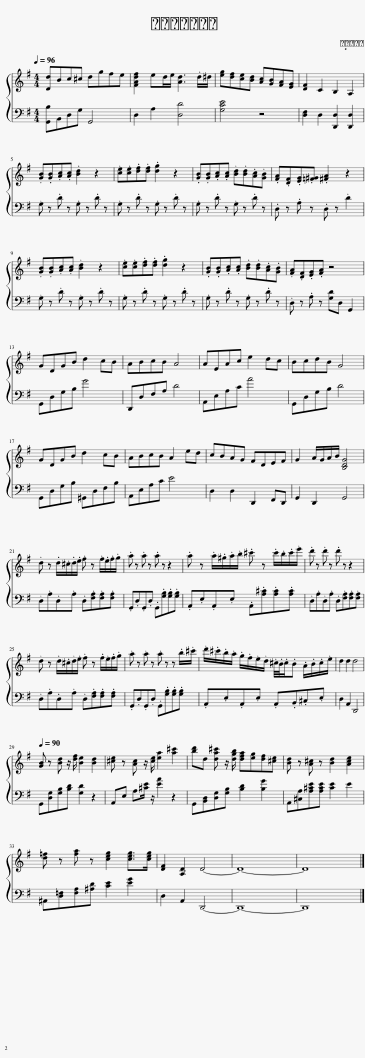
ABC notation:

X:1
%%score { 1 | 2 }
L:1/8
Q:1/4=96
M:4/4
I:linebreak $
K:G
V:1 treble
V:2 bass
V:1
 [Dd]Bc^c dgfe | [FAdf]2 ed/e/ [Ad]3 .d/^d/ | [eg][df][ce][Bd] [Ac][GB][FA][EG] | [DF]2 C2 B,2 A,2 |$ .[GB].[GB].[Ac].[Ac] .[Bd]2 z2 | %5
 .[ce].[ce].[df].[df] .[dg]2 z2 | .[GB].[GB].[Ac].[Ac] .[Bd].[Bd].[Ac].[GB] | .[FA].[DF].[EG].[=F^G] .[^FA]2 z2 |$ .[GB].[GB].[Ac].[Ac] .[Bd]2 z2 | .[ce].[ce].[df].[df] .[dg]2 z2 | %10
 .[GB].[GB].[Ac].[Ac] .[Bd].[Bd].[Ac].[GB] | .[FA].[DF].[EG].[FA] z4 |$ GDGB d2 cB | ABcB A4 | AEAc e2 dc | %15
 BcdB G4 |$ GDGB d2 cB | ABcB A2 ed | cBAG FDEF | G2 A/G/A/B/ [B,DG]4 |$ %20
 .d z .d/.^c/.d/.e/ .f z .f/.e/.f/.g/ | .a z .a z .a z z2 | .a z .a/.^g/.a/.b/ .^c' z .c'/.b/.c'/.e'/ | .d' z .d' z .d' z z2 |$ .d z .d/.^c/.d/.e/ .f z .f/.e/.f/.g/ | %25
 .a z .a z .a z z .b/.^c'/ | .d'/.^c'/.b/.a/ .g/.f/.e/.d/ .^c/4.B/4.c/.B .A/.B/.c/.e/ | d2 d2 d4 |$[Q:1/4=90] [GB] z [Bd] z/ [df]/ [Be]2 [Bd]2 | [^ce] z [Ac] z/ [ce]/ [ea]2 [a^c']2 | %30
 [bd']d [da^c'] z/ [dgb]/ [dfa][eg][df][^ce] | [Bd] z [A^c] z [Bd]2 [Ace]2 |$ [d=f] z [fa] z [ceg]2 [ceg]>[ceg] | [DF]2 [A,D]2 D4- | D8- | %35
 D8 |] %36
V:2
 [G,,B,]B,,D,G, G,,4 | D,2 A,2 [D,D]4 | [G,CE]4 z4 | [D,F,]2 D,2 [D,,D,]2 [D,,D,]2 |$ .G, z .D z .G, z .D z | %5
 .G, z .D z .G, z .D z | .G, z .D z .G, z .D z | .D, z .A, z .D, z .D2 |$ .G, z .D z .G, z .D z | .G, z .D z .G, z .D z | %10
 .G, z .D z .G, z .D z | .D, z .A, z [G,D]D, G,,2 |$ G,,D,G,B, G4 | D,,D,F,A, D4 | A,,E,A,C A4 | %15
 G,,D,G,B, D4 |$ G,,D,G,B, ^G,,D,F,B, | A,,E,A,C E4 | D,2 D,2 D,,2 F,,D,, | G,,2 D,,2 G,,4 |$ %20
 .D,.A,.D,.A, .D,.[F,A,].[F,A,].[F,A,] | .G,,.D,.G,,.D, .G,,.[G,B,].[G,B,].[G,B,] | .A,,.E,.A,,.E, .A,,.[A,^C].[A,C].[A,C] | .D,.A,.D,.A, .D,.[F,A,].[F,A,].[F,A,] |$ .D,.A,.D,.A, .D,.[F,A,].[F,A,].[F,A,] | %25
 .G,,.D,.G,,.D, .G,,.[G,B,].[G,B,].[G,B,] | .A,,.E,.A,,.E, .A,,.B,,.^C,.E, | D,2 A,,2 D,,4 |$ G,,[D,G,][G,B,][B,D] [G,D]2 z2 | A,,E, A,[^CE]/ z/ [EA]2 z2 | %30
 G,,[B,,D,][D,G,][G,B,] [B,D]2 [B,G]2 | A,,[^C,A,][A,^CE][A,CE] [CE]2 E2 |$ ^A,,[D,=F,][F,A,][^A,D] [CE]2 [EG]2 | D,2 A,,2 D,,4- | D,,8- | %35
 D,,8 |] %36
